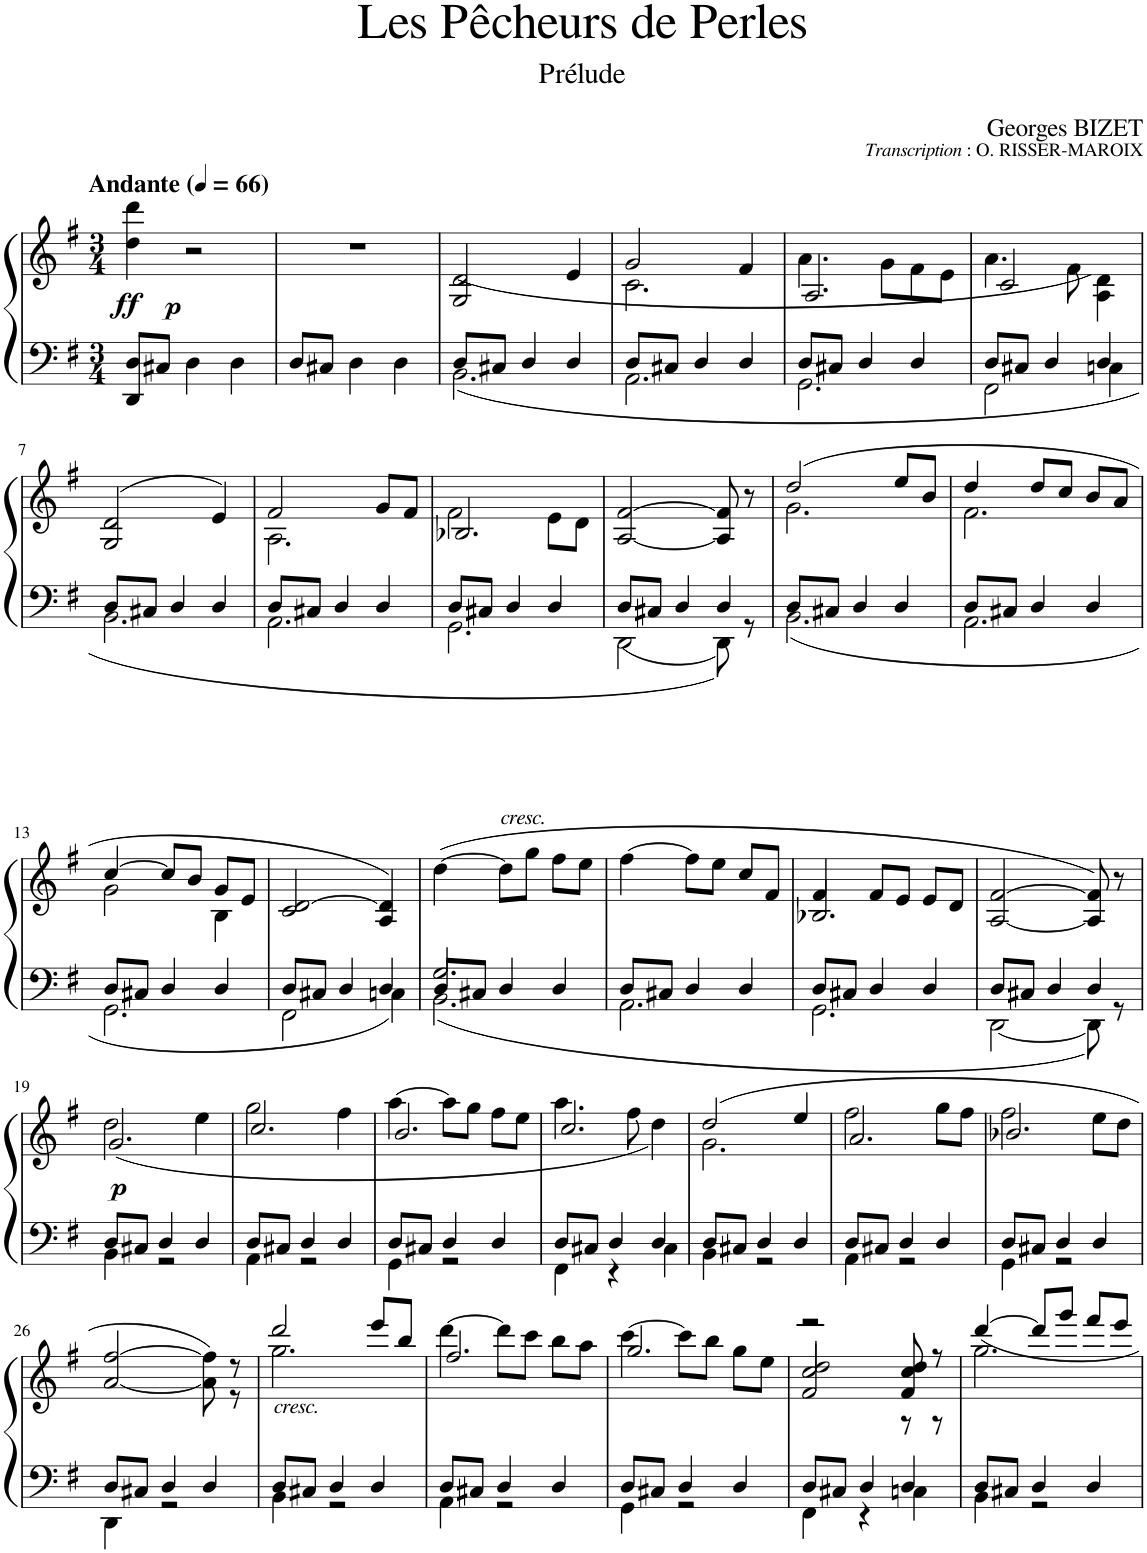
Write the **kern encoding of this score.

**kern	**kern	**dynam
*part1	*part1	*part1
*staff2	*staff1	*staff1/2
*I"Piano	*	*
*I'Pno.	*	*
*clefF4	*clefG2	*
*k[f#]	*k[f#]	*
*M3/4	*M3/4	*
*MM66	*MM66	*
=1	=1	=1
!	!LO:TX:a:B:t=Andante	!
!	!	!LO:DY:b
8DD/ 8D/L	4dd\ 4ddd\	ff
!	!	!LO:DY:a=2
8C#X/J	.	p
4D\	2r	.
4D\	.	.
=2	=2	=2
8D/L	2.r	.
8C#X/J	.	.
4D\	.	.
4D\	.	.
=3	=3	=3
*^	*	*
8D/L	2.BB\	(2G/ 2d/	.
8C#X/J	.	.	.
4D/	.	.	.
4D/	.	4e/	.
=4	=4	=4	=4
*	*	*^	*
8D/L	2.AA\	2g/	2.c\	.
8C#X/J	.	.	.	.
4D/	.	.	.	.
4D/	.	4f#/	.	.
=5	=5	=5	=5	=5
8D/L	2.GG\	2.A/	4.a\	.
8C#X/J	.	.	.	.
4D/	.	.	.	.
.	.	.	8g\L	.
4D/	.	.	8f#\	.
.	.	.	8e\J	.
=6	=6	=6	=6	=6
8D/L	2FF#\	2c/	4.a\	.
8C#X/J	.	.	.	.
4D/	.	.	.	.
.	.	.	8f#\	.
4D/	4Cn\	4ryy	4A\ 4d\)	.
*	*	*v	*v	*
!!LO:LB:g=z
=7	=7	=7	=7
8D/L	2.BB\	(>2G/ 2d/	.
8C#X/J	.	.	.
4D/	.	.	.
4D/	.	4e/)	.
=8	=8	=8	=8
*	*	*^	*
8D/L	2.AA\	2f#/	2.A\	.
8C#X/J	.	.	.	.
4D/	.	.	.	.
4D/	.	8g/L	.	.
.	.	8f#/J	.	.
=9	=9	=9	=9	=9
8D/L	2.GG\	2.B-X/	2f#\	.
8C#X/J	.	.	.	.
4D/	.	.	.	.
4D/	.	.	8e\L	.
.	.	.	8d\J	.
*	*	*v	*v	*
=10	=10	=10	=10
8D/L	2DD\	[2A/ [2f#/	.
8C#X/J	.	.	.
4D/	.	.	.
4D/	8DD\	8A/] 8f#/]	.
.	8r	8r	.
=11	=11	=11	=11
*	*	*^	*
!LO:TX:b:i:t=cresc.	!	!	!	!
8D/L	2.BB\	(2dd/	2.g\	.
8C#X/J	.	.	.	.
4D/	.	.	.	.
4D/	.	8ee/L	.	.
.	.	8b/J	.	.
=12	=12	=12	=12	=12
8D/L	2.AA\	4dd/	2.f#\	.
8C#X/J	.	.	.	.
4D/	.	8dd/L	.	.
.	.	8cc/J	.	.
4D/	.	8b/L	.	.
.	.	8a/J	.	.
!!LO:LB:g=z	!!
=13	=13	=13	=13	=13
8D/L	2.GG\	[4cc/	2g\	.
8C#X/J	.	.	.	.
4D/	.	8cc/L]	.	.
.	.	8b/J	.	.
4D/	.	8g/L	4B\	.
.	.	8e/J	.	.
*	*	*v	*v	*
=14	=14	=14	=14
8D/L	2FF#\	2c/ [2d/	.
8C#X/J	.	.	.
4D/	.	.	.
4D/	4Cn\	4A/ 4d/])	.
=15	=15	=15	=15
*	*^	*	*
2.G/	2.BB\	8D/L	([4dd\	.
.	.	8C#X/J	.	.
.	.	4D/	8dd\L]	.
.	.	.	8gg\J	.
.	.	4D/	8ff#\L	.
.	.	.	8ee\J	.
*	*v	*v	*	*
=16	=16	=16	=16
8D/L	2.AA\	[4ff#\	.
8C#X/J	.	.	.
4D/	.	8ff#\L]	.
.	.	8ee\J	.
4D/	.	8cc/L	.
.	.	8f#/J	.
=17	=17	=17	=17
*	*	*^	*
8D/L	2.GG\	2.B-X/	4f#/	.
8C#X/J	.	.	.	.
4D/	.	.	8f#/L	.
.	.	.	8e/J	.
4D/	.	.	8e/L	.
.	.	.	8d/J	.
*	*	*v	*v	*
=18	=18	=18	=18
8D/L	[2DD\	[2A/ [2f#/	.
8C#X/J	.	.	.
4D/	.	.	.
4D/	8DD\]	8A/] 8f#/])	.
.	8r	8r	.
!!LO:LB:g=z
=19	=19	=19	=19
*	*	*^	*
!	!	!	!	!LO:DY:a=2
8D/L	4BB\	(2.g/	2dd\	p
8C#X/J	.	.	.	.
4D/	2r	.	.	.
4D/	.	.	4ee\	.
=20	=20	=20	=20	=20
8D/L	4AA\	2.cc/	2gg\	.
8C#X/J	.	.	.	.
4D/	2r	.	.	.
4D/	.	.	4ff#\	.
=21	=21	=21	=21	=21
8D/L	4GG\	2.b/	[>4aa\	.
8C#X/J	.	.	.	.
4D/	2r	.	8aa\L]	.
.	.	.	8gg\J	.
4D/	.	.	8ff#\L	.
.	.	.	8ee\J	.
=22	=22	=22	=22	=22
8D/L	4FF#\	2.cc/	4.aa\	.
8C#X/J	.	.	.	.
4D/	4r	.	.	.
.	.	.	8ff#\	.
4D/	4C#\	.	4dd\)	.
=23	=23	=23	=23	=23
8D/L	4BB\	(2dd/	2.g\	.
8C#X/J	.	.	.	.
4D/	2r	.	.	.
4D/	.	4ee/	.	.
=24	=24	=24	=24	=24
8D/L	4AA\	2.a/	2ff#\	.
8C#X/J	.	.	.	.
4D/	2r	.	.	.
4D/	.	.	8gg\L	.
.	.	.	8ff#\J	.
=25	=25	=25	=25	=25
8D/L	4GG\	2.b-X/	2ff#\	.
8C#X/J	.	.	.	.
4D/	2r	.	.	.
4D/	.	.	8ee\L	.
.	.	.	8dd\J	.
!!LO:LB:g=z	!!
=26	=26	=26	=26	=26
8D/L	4DD\	[2a/ [2ff#/	8ryy	.
*	*	*v	*v	*
8C#X/J	.	.	.
4D/	2r	.	.
4D/	.	8a\] 8ff#\])	.
*	*	*^	*
.	.	8r	8r	.
=27	=27	=27	=27	=27
!	!	!LO:TX:b:i:t=cresc.	!	!
8D/L	4BB\	2ddd/	2.gg\	.
8C#X/J	.	.	.	.
4D/	2r	.	.	.
4D/	.	8eee/L	.	.
.	.	8bb/J	.	.
=28	=28	=28	=28	=28
8D/L	4AA\	2.ff#/	[>4ddd\	.
8C#X/J	.	.	.	.
4D/	2r	.	8ddd\L]	.
.	.	.	8ccc\J	.
4D/	.	.	8bb\L	.
.	.	.	8aa\J	.
=29	=29	=29	=29	=29
8D/L	4GG\	2.gg/	[>4ccc\	.
8C#X/J	.	.	.	.
4D/	2r	.	8ccc\L]	.
.	.	.	8bb\J	.
4D/	.	.	8gg\L	.
.	.	.	8ee\J	.
=30	=30	=30	=30	=30
*	*	*	*^	*
8D/L	4FF#\	2f#/ 2cc/	2r	2dd/	.
8C#X/J	.	.	.	.	.
4D/	4r	.	.	.	.
4D/	4Cn\	8f#/ 8cc/ 8dd/	4ryy	8r	.
.	.	8r	.	8r	.
*	*	*	*v	*v	*
=31	=31	=31	=31	=31
8D/L	4BB\	[4ddd/	2.gg\	.
8C#X/J	.	.	.	.
4D/	2r	8ddd/L]	.	.
.	.	8ggg/J	.	.
4D/	.	8fff#/L	.	.
.	.	8eee/J	.	.
*v	*v	*	*	*
*	*v	*v	*
=	=	=
*-	*-	*-
